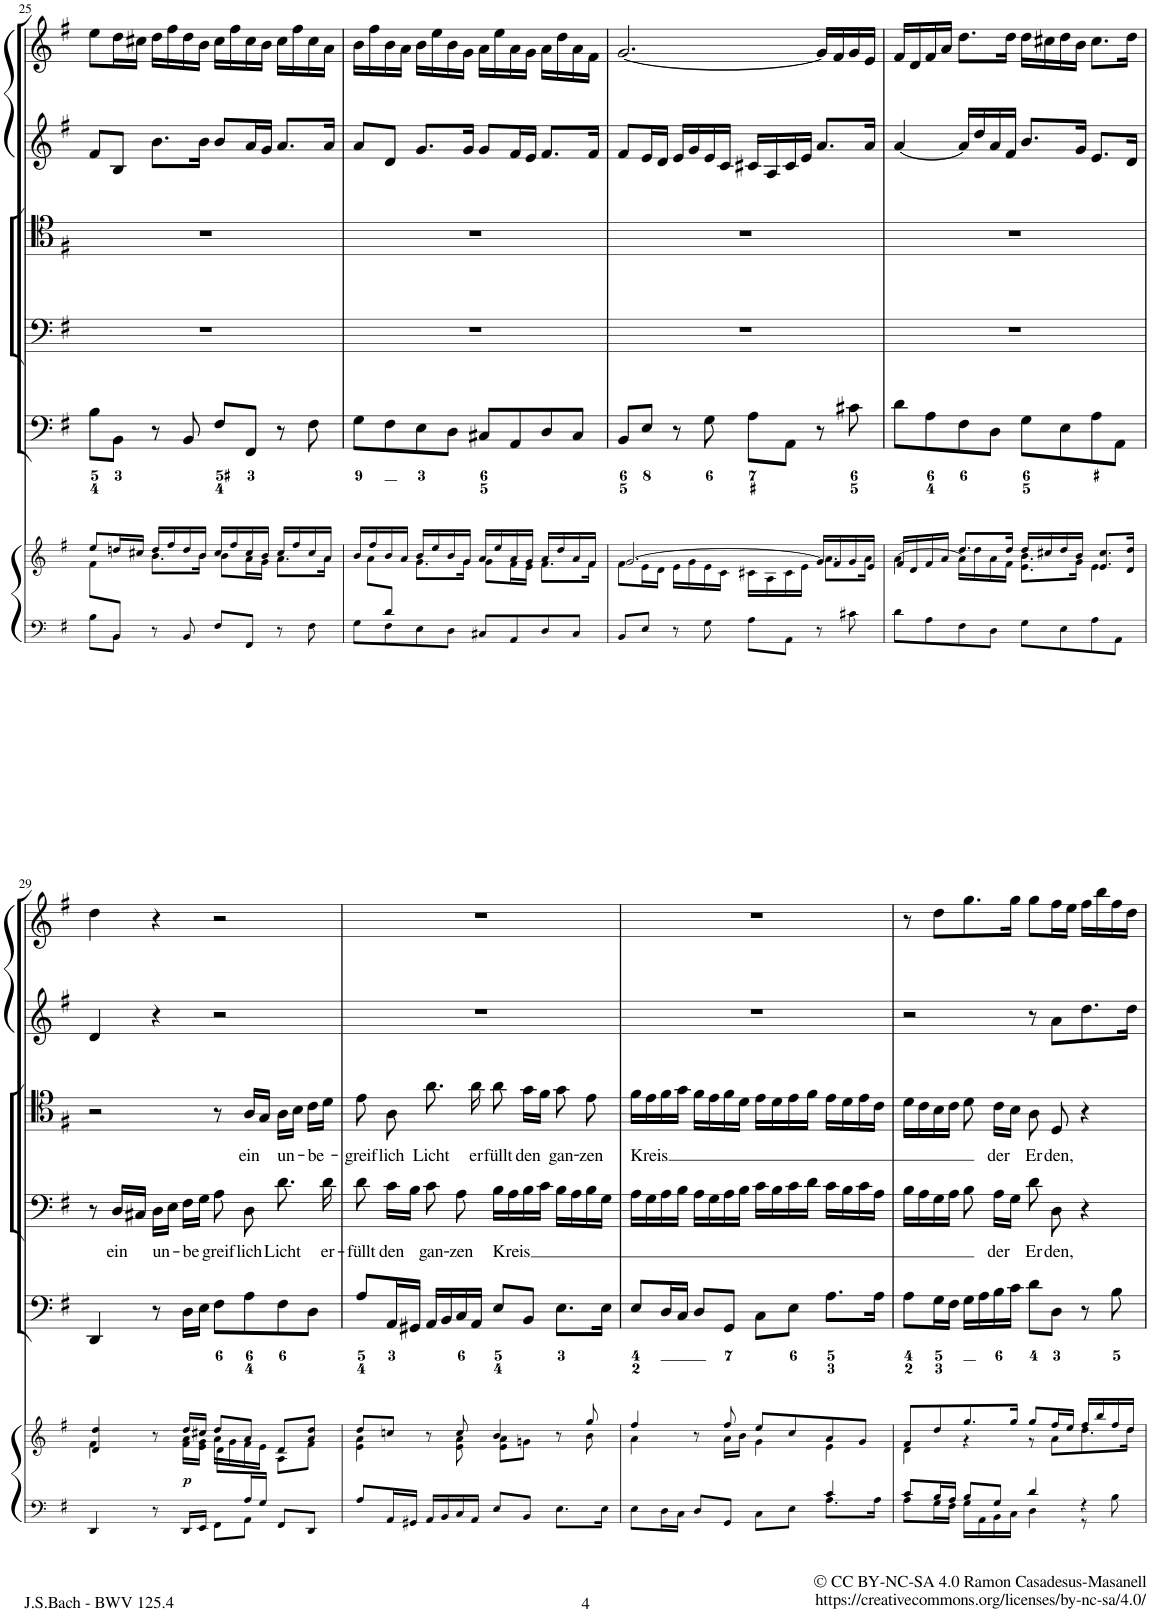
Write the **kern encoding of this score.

**kern	**kern	**dynam	**kern	**kern	**text	**kern	**text	**kern	**kern
*part6	*part6	*part6	*part5	*part4	*part4	*part3	*part3	*part2	*part1
*staff7	*staff6	*staff6/7	*staff5	*staff4	*staff4	*staff3	*staff3	*staff2	*staff1
*I"Piano reduction	*	*	*I"Continuo	*I"Basso	*	*I"Tenore	*	*I"Violino II	*I"Violino I
*I'Pno	*	*	*	*	*	*	*	*I'Vln	*I'Vln
!!LO:PB:g=z
*clefF4	*clefG2	*	*clefF4	*clefF4	*	*clefC4	*	*clefG2	*clefG2
*k[f#]	*k[f#]	*	*k[f#]	*k[f#]	*	*k[f#]	*	*k[f#]	*k[f#]
*M4/4	*M4/4	*	*M4/4	*M4/4	*	*M4/4	*	*M4/4	*M4/4
*met(c)	*met(c)	*	*met(c)	*met(c)	*	*met(c)	*	*met(c)	*met(c)
=25	=25	=25	=25	=25	=25	=25	=25	=25	=25
*^	*^	*	*	*	*	*	*	*	*
8ryy	8B\L	8ee/L	8f#\L	.	8B\L	1r	.	1r	.	8f#/L	8ee\L
8BB/J	8BB\J	16ddn/L	8ryy	.	8BB\J	.	.	.	.	8B/J	16dd\L
.	.	16cc#X/JJ	.	.	.	.	.	.	.	.	16cc#X\JJ
2.ryy	8r	16dd/LL	8.b\L	.	8r	.	.	.	.	8.b\L	16dd\LL
.	.	16ff#/	.	.	.	.	.	.	.	.	16ff#\
.	8BB/	16dd/	.	.	8BB/	.	.	.	.	.	16dd\
.	.	16b/JJ	16b\Jk	.	.	.	.	.	.	16b\Jk	16b\JJ
.	8F#/L	16cc#/LL	8b\L	.	8F#/L	.	.	.	.	8b/L	16cc#\LL
.	.	16ff#/	.	.	.	.	.	.	.	.	16ff#\
.	8FF#/J	16cc#/	16a\L	.	8FF#/J	.	.	.	.	16a/L	16cc#\
.	.	16b/JJ	16g\JJ	.	.	.	.	.	.	16g/JJ	16b\JJ
.	8r	16cc#/LL	8.a\L	.	8r	.	.	.	.	8.a/L	16cc#\LL
.	.	16ff#/	.	.	.	.	.	.	.	.	16ff#\
.	8F#\	16cc#/	.	.	8F#\	.	.	.	.	.	16cc#\
.	.	16a/JJ	16a\Jk	.	.	.	.	.	.	16a/Jk	16a\JJ
=26	=26	=26	=26	=26	=26	=26	=26	=26	=26	=26	=26
8ryy	8G\L	16b/LL	8a\L	.	8G\L	1r	.	1r	.	8a/L	16b\LL
.	.	16ff#/	.	.	.	.	.	.	.	.	16ff#\
8d/J	8F#\	16b/	8ryy	.	8F#\	.	.	.	.	8d/J	16b\
.	.	16a/JJ	.	.	.	.	.	.	.	.	16a\JJ
2.ryy	8E\	16b/LL	8.g\L	.	8E\	.	.	.	.	8.g/L	16b\LL
.	.	16ee/	.	.	.	.	.	.	.	.	16ee\
.	8D\J	16b/	.	.	8D\J	.	.	.	.	.	16b\
.	.	16g/JJ	16g\Jk	.	.	.	.	.	.	16g/Jk	16g\JJ
.	8C#X/L	16a/LL	8g\L	.	8C#X/L	.	.	.	.	8g/L	16a\LL
.	.	16ee/	.	.	.	.	.	.	.	.	16ee\
.	8AA/	16a/	16f#\L	.	8AA/	.	.	.	.	16f#/L	16a\
.	.	16g/JJ	16e\JJ	.	.	.	.	.	.	16e/JJ	16g\JJ
.	8D/	16a/LL	8.f#\L	.	8D/	.	.	.	.	8.f#/L	16a\LL
.	.	16dd/	.	.	.	.	.	.	.	.	16dd\
.	8C#/J	16a/	.	.	8C#/J	.	.	.	.	.	16a\
.	.	16f#/JJ	16f#\Jk	.	.	.	.	.	.	16f#/Jk	16f#\JJ
*v	*v	*	*	*	*	*	*	*	*	*	*
=27	=27	=27	=27	=27	=27	=27	=27	=27	=27	=27
8BB/L	[2.g/	8f#\L	.	8BB/L	1r	.	1r	.	8f#/L	[2.g/
8E/J	.	16e\L	.	8E/J	.	.	.	.	16e/L	.
.	.	16d\JJ	.	.	.	.	.	.	16d/JJ	.
8r	.	16e\LL	.	8r	.	.	.	.	16e/LL	.
.	.	16g\	.	.	.	.	.	.	16g/	.
8G\	.	16e\	.	8G\	.	.	.	.	16e/	.
.	.	16c\JJ	.	.	.	.	.	.	16c/JJ	.
8A\L	.	16c#X\LL	.	8A\L	.	.	.	.	16c#X/LL	.
.	.	16A\	.	.	.	.	.	.	16A/	.
8AA\J	.	16c#\	.	8AA\J	.	.	.	.	16c#/	.
.	.	16e\JJ	.	.	.	.	.	.	16e/JJ	.
8r	16g/LL]	8.a\L	.	8r	.	.	.	.	8.a/L	16g/LL]
.	16f#/	.	.	.	.	.	.	.	.	16f#/
8c#X\	16g/	.	.	8c#X\	.	.	.	.	.	16g/
.	16e/JJ	16a\Jk	.	.	.	.	.	.	16a/Jk	16e/JJ
=28	=28	=28	=28	=28	=28	=28	=28	=28	=28	=28
8d\L	16f#/LL	[>4a\	.	8d\L	1r	.	1r	.	[4a/	16f#/LL
.	16d/	.	.	.	.	.	.	.	.	16d/
8A\	16f#/	.	.	8A\	.	.	.	.	.	16f#/
.	16a/JJ	.	.	.	.	.	.	.	.	16a/JJ
8F#\	8.dd/L	16a\LL]	.	8F#\	.	.	.	.	16a/LL]	8.dd\L
.	.	16dd\	.	.	.	.	.	.	16dd/	.
8D\J	.	16a\	.	8D\J	.	.	.	.	16a/	.
.	16dd/Jk	16f#\JJ	.	.	.	.	.	.	16f#/JJ	16dd\Jk
8G\L	16dd/LL	8.e\ 8.b\L	.	8G\L	.	.	.	.	8.b/L	16dd\LL
.	16cc#X/	.	.	.	.	.	.	.	.	16cc#X\
8E\	16dd/	.	.	8E\	.	.	.	.	.	16dd\
.	16b/JJ	16g\Jk	.	.	.	.	.	.	16g/Jk	16b\JJ
8A\	8.e/ 8.cc#/L	4e\	.	8A\	.	.	.	.	8.e/L	8.cc#\L
8AA\J	.	.	.	8AA\J	.	.	.	.	.	.
.	16d/ 16dd/Jk	.	.	.	.	.	.	.	16d/Jk	16dd\Jk
!!LO:LB:g=z
=29	=29	=29	=29	=29	=29	=29	=29	=29	=29	=29
*^	*	*^	*	*	*	*	*	*	*	*
8ryy	4DD/	4d/ 4dd/	4f#\	2ryy	.	4DD/	8r	.	2r	.	4d/	4dd\
!	!	!	!	!	!	!	!	!LO:LY:b	!	!	!	!
.	.	.	.	.	.	.	16D/LL	ein	.	.	.	.
.	.	.	.	.	.	.	16C#X/JJ	.	.	.	.	.
!	!	!	!	!	!	!	!	!LO:LY:b	!	!	!	!
.	8r	8r	8ryy	.	.	8r	16D\LL	un-	.	.	4r	4r
.	.	.	.	.	.	.	16E\JJ	.	.	.	.	.
!	!	!	!	!	!LO:DY:b	!	!	!LO:LY:b	!	!	!	!
.	16DD/LL	16dd/LL	16f#\ 16a\LL	.	p	16D\LL	16F#\LL	-be-	.	.	.	.
.	16EE/JJ	16cc#X/JJ	16e\ 16g\JJ	.	.	16E\JJ	16G\JJ	.	.	.	.	.
!	!	!	!	!	!	!	!	!LO:LY:b	!	!	!	!
.	8FF#\L	8dd/L	16a\LL	8d\L	.	8F#\L	8A\	-greif-	8r	.	2r	2r
.	.	.	16g\	.	.	.	.	.	.	.	.	.
!	!	!	!	!	!	!	!	!LO:LY:b	!	!LO:LY:b	!	!
16A/L	8AA\J	8a/J	16f#\	8ryy	.	8A\	8D\	-lich	16A/LL	ein	.	.
16G/JJ	.	.	16e\JJ	.	.	.	.	.	16G/JJ	.	.	.
!	!	!	!	!	!	!	!	!LO:LY:b	!	!LO:LY:b	!	!
4ryy	8FF#/L	8d/L	8A\L	4ryy	.	8F#\	8.d\	Licht	16A\LL	un-	.	.
.	.	.	.	.	.	.	.	.	16B\JJ	.	.	.
!	!	!	!	!	!	!	!	!	!	!LO:LY:b	!	!
.	8DD/J	8a/ 8dd/J	8f#\J	.	.	8D\J	.	.	16c\LL	-be-	.	.
!	!	!	!	!	!	!	!	!LO:LY:b	!	!	!	!
.	.	.	.	.	.	.	16d\	er-	16d\JJ	.	.	.
*v	*v	*	*	*	*	*	*	*	*	*	*	*
*	*	*v	*v	*	*	*	*	*	*	*	*
=30	=30	=30	=30	=30	=30	=30	=30	=30	=30	=30
!	!	!	!	!	!	!LO:LY:b	!	!LO:LY:b	!	!
8A/L	8dd/L	4e\ 4a\	.	8A/L	8d\	-füllt	8e\	-greif-	1r	1r
!	!	!	!	!	!	!LO:LY:b	!	!LO:LY:b	!	!
16AA/L	8ccn/J	.	.	16AA/L	16c\LL	den	8A\	-lich	.	.
16GG#X/JJ	.	.	.	16GG#X/JJ	16B\JJ	.	.	.	.	.
!	!	!	!	!	!	!LO:LY:b	!	!LO:LY:b	!	!
16AA/LL	8r	8ryy	.	16AA/LL	8c\	gan-	8.a\	Licht	.	.
16BB/	.	.	.	16BB/	.	.	.	.	.	.
!	!	!	!	!	!	!LO:LY:b	!	!	!	!
16C/	8cc/	8e\ 8a\	.	16C/	8A\	-zen	.	.	.	.
!	!	!	!	!	!	!	!	!LO:LY:b	!	!
16AA/JJ	.	.	.	16AA/JJ	.	.	16a\	er-	.	.
!	!	!	!	!	!	!LO:LY:b	!	!LO:LY:b	!	!
8E/L	4b/	8e\ 8a\L	.	8E/L	16B\LL	Kreis	8a\	-füllt	.	.
.	.	.	.	.	16A\	.	.	.	.	.
!	!	!	!	!	!	!	!	!LO:LY:b	!	!
8BB/J	.	8gn\J	.	8BB/J	16B\	.	16g\LL	den	.	.
.	.	.	.	.	16c\JJ	.	16f#\JJ	.	.	.
!	!	!	!	!	!	!	!	!LO:LY:b	!	!
8.E\L	8r	8ryy	.	8.E\L	16B\LL	.	8g\	gan-	.	.
.	.	.	.	.	16A\	.	.	.	.	.
!	!	!	!	!	!	!	!	!LO:LY:b	!	!
.	8gg/	8b\	.	.	16B\	.	8e\	-zen	.	.
16E\Jk	.	.	.	16E\Jk	16G\JJ	.	.	.	.	.
=31	=31	=31	=31	=31	=31	=31	=31	=31	=31	=31
*^	*	*	*	*	*	*	*	*	*	*
!	!	!	!	!	!	!	!	!	!LO:LY:b	!	!
2.ryy	8E\L	4ff#/	4a\	.	8E/L	16A\LL	.	16f#\LL	Kreis	1r	1r
.	.	.	.	.	.	16G\	.	16e\	.	.	.
.	16D\L	.	.	.	16D/L	16A\	.	16f#\	.	.	.
.	16C\JJ	.	.	.	16C/JJ	16B\JJ	.	16g\JJ	.	.	.
.	8D/L	8r	8ryy	.	8D/L	16A\LL	.	16f#\LL	.	.	.
.	.	.	.	.	.	16G\	.	16e\	.	.	.
.	8GG/J	8ff#/	16a\LL	.	8GG/J	16A\	.	16f#\	.	.	.
.	.	.	16b\JJ	.	.	16B\JJ	.	16d\JJ	.	.	.
.	8C\L	8ee/L	4g\	.	8C\L	16c\LL	.	16e\LL	.	.	.
.	.	.	.	.	.	16B\	.	16d\	.	.	.
.	8E\J	8cc/	.	.	8E\J	16c\	.	16e\	.	.	.
.	.	.	.	.	.	16d\JJ	.	16f#\JJ	.	.	.
4c/	8.A\L	8a/	4e\	.	8.A\L	16c\LL	.	16e\LL	.	.	.
.	.	.	.	.	.	16B\	.	16d\	.	.	.
.	.	8g/J	.	.	.	16c\	.	16e\	.	.	.
.	16A\Jk	.	.	.	16A\Jk	16A\JJ	.	16c\JJ	.	.	.
=32	=32	=32	=32	=32	=32	=32	=32	=32	=32	=32	=32
8c/L	8A\L	8f#/L	4d\	.	8A\L	16B\LL	.	16d\LL	.	2r	8r
.	.	.	.	.	.	16A\	.	16c\	.	.	.
16B/L	16G\L	8dd/	.	.	16G\L	16G\	.	16B\	.	.	8dd\L
16A/JJ	16F#\JJ	.	.	.	16F#\JJ	16A\JJ	.	16c\JJ	.	.	.
8B/L	16G\LL	8.gg/	4r	.	16G\LL	8B\	.	8d\	.	.	8.gg\
.	16AA\	.	.	.	16A\	.	.	.	.	.	.
!	!	!	!	!	!	!	!LO:LY:b	!	!LO:LY:b	!	!
8G/J	16BB\	.	.	.	16B\	16A\LL	der	16c\LL	der	.	.
.	16C\JJ	16gg/Jk	.	.	16c\JJ	16G\JJ	.	16B\JJ	.	.	16gg\Jk
!	!	!	!	!	!	!	!LO:LY:b	!	!LO:LY:b	!	!
4d/	4D\	8gg/L	8r	.	8d\L	8d\	Er-	8A\	Er-	8r	8gg\L
!	!	!	!	!	!	!	!LO:LY:b	!	!LO:LY:b	!	!
.	.	16ff#/L	8a\L	.	8D\J	8D\	-den,	8D/	-den,	8a\L	16ff#\L
.	.	16ee/JJ	.	.	.	.	.	.	.	.	16ee\JJ
4r	8r	16ff#/LL	8.dd\	.	8r	4r	.	4r	.	8.dd\	16ff#\LL
.	.	16bb/	.	.	.	.	.	.	.	.	16bb\
.	8B\	16ff#/	.	.	8B\	.	.	.	.	.	16ff#\
.	.	16dd/JJ	16dd\Jk	.	.	.	.	.	.	16dd\Jk	16dd\JJ
*v	*v	*	*	*	*	*	*	*	*	*	*
*	*v	*v	*	*	*	*	*	*	*	*
=	=	=	=	=	=	=	=	=	=
*-	*-	*-	*-	*-	*-	*-	*-	*-	*-
